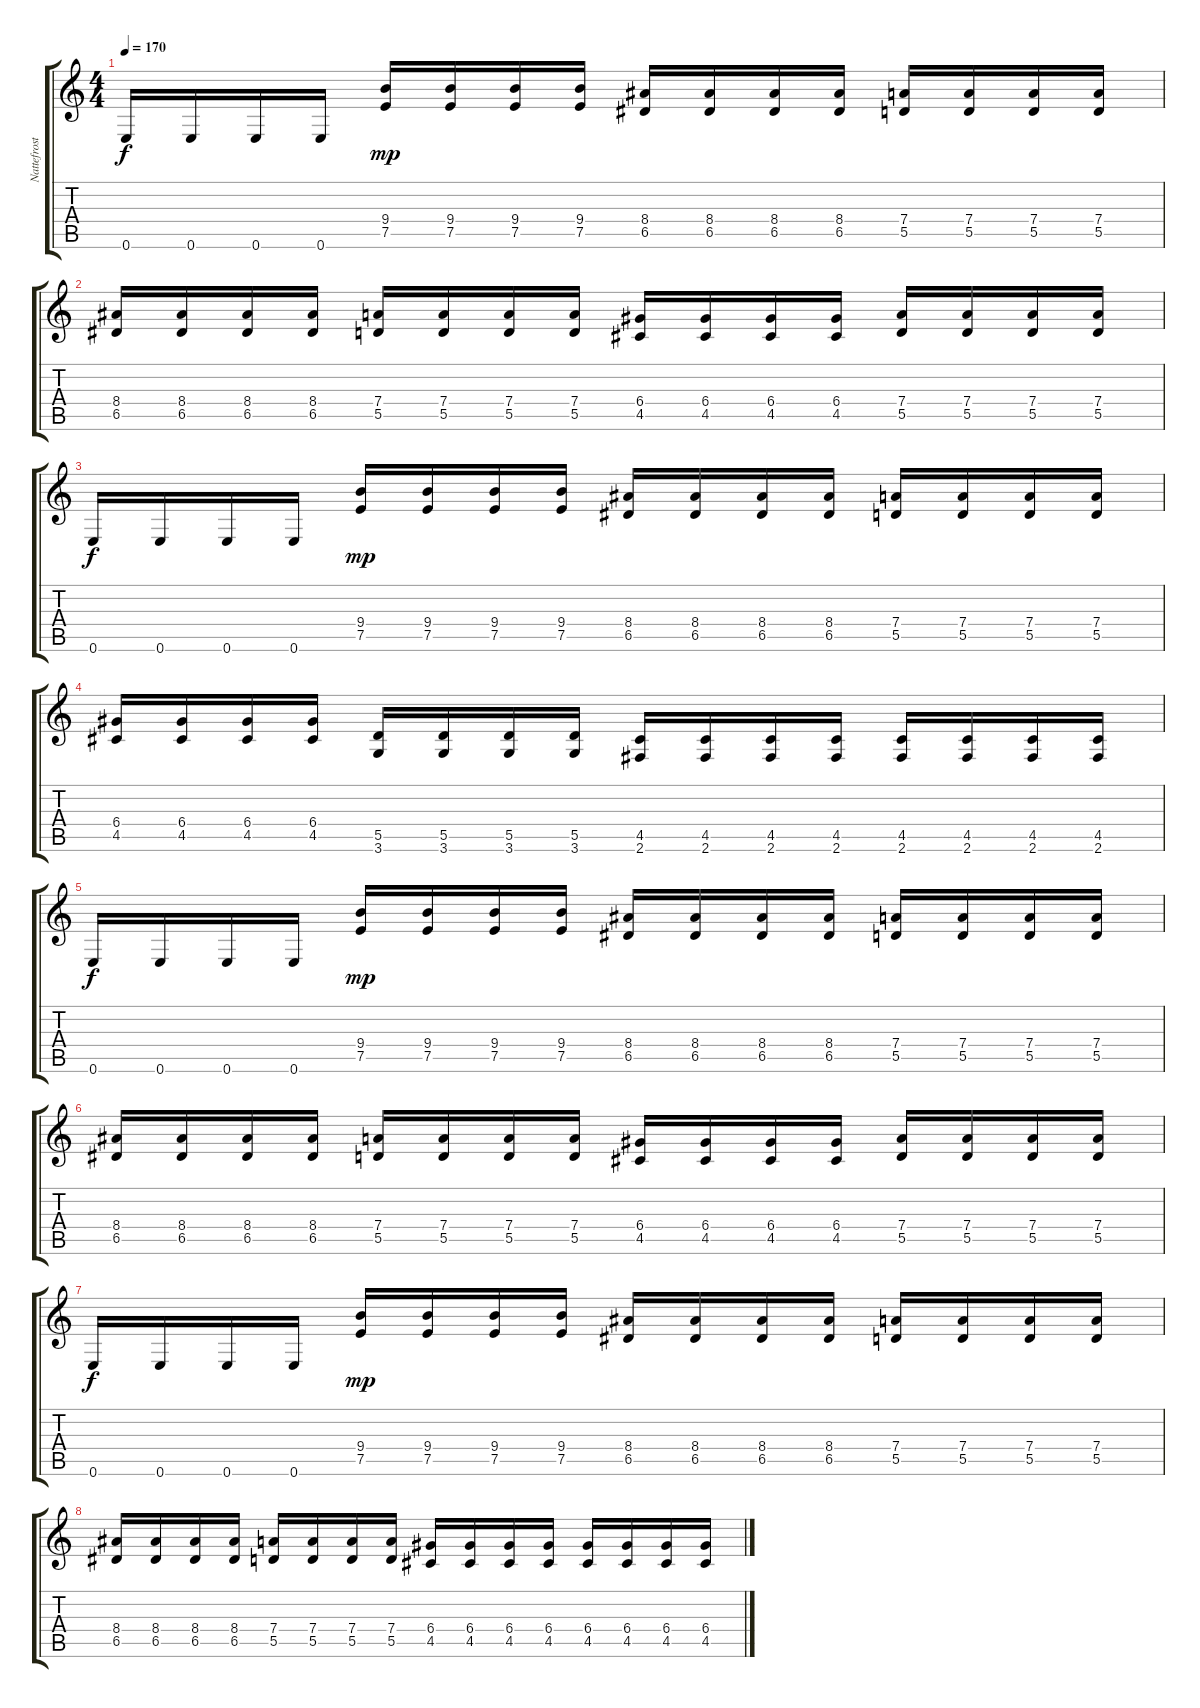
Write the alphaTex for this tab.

\track ("Nattefrost - Guitar" "Nattefrost") {instrument distortionguitar}
\staff {score tabs}
\tuning (E4 B3 G3 D3 A2 E2) {hide}
\ts (4 4)
\tempo 170
\clef g2
\ks c
0.6.16{dy f} 0.6.16 0.6.16 0.6.16 (9.4 7.5).16{dy mp} (9.4 7.5).16 (9.4 7.5).16 (9.4 7.5).16 (8.4 6.5).16 (8.4 6.5).16 (8.4 6.5).16 (8.4 6.5).16 (7.4 5.5).16 (7.4 5.5).16 (7.4 5.5).16 (7.4 5.5).16 |
(8.4 6.5).16 (8.4 6.5).16 (8.4 6.5).16 (8.4 6.5).16 (7.4 5.5).16 (7.4 5.5).16 (7.4 5.5).16 (7.4 5.5).16 (6.4 4.5).16 (6.4 4.5).16 (6.4 4.5).16 (6.4 4.5).16 (7.4 5.5).16 (7.4 5.5).16 (7.4 5.5).16 (7.4 5.5).16 |
0.6.16{dy f} 0.6.16 0.6.16 0.6.16 (9.4 7.5).16{dy mp} (9.4 7.5).16 (9.4 7.5).16 (9.4 7.5).16 (8.4 6.5).16 (8.4 6.5).16 (8.4 6.5).16 (8.4 6.5).16 (7.4 5.5).16 (7.4 5.5).16 (7.4 5.5).16 (7.4 5.5).16 |
(6.4 4.5).16 (6.4 4.5).16 (6.4 4.5).16 (6.4 4.5).16 (5.5 3.6).16 (5.5 3.6).16 (5.5 3.6).16 (5.5 3.6).16 (4.5 2.6).16 (4.5 2.6).16 (4.5 2.6).16 (4.5 2.6).16 (4.5 2.6).16 (4.5 2.6).16 (4.5 2.6).16 (4.5 2.6).16 |
0.6.16{dy f} 0.6.16 0.6.16 0.6.16 (9.4 7.5).16{dy mp} (9.4 7.5).16 (9.4 7.5).16 (9.4 7.5).16 (8.4 6.5).16 (8.4 6.5).16 (8.4 6.5).16 (8.4 6.5).16 (7.4 5.5).16 (7.4 5.5).16 (7.4 5.5).16 (7.4 5.5).16 |
(8.4 6.5).16 (8.4 6.5).16 (8.4 6.5).16 (8.4 6.5).16 (7.4 5.5).16 (7.4 5.5).16 (7.4 5.5).16 (7.4 5.5).16 (6.4 4.5).16 (6.4 4.5).16 (6.4 4.5).16 (6.4 4.5).16 (7.4 5.5).16 (7.4 5.5).16 (7.4 5.5).16 (7.4 5.5).16 |
0.6.16{dy f} 0.6.16 0.6.16 0.6.16 (9.4 7.5).16{dy mp} (9.4 7.5).16 (9.4 7.5).16 (9.4 7.5).16 (8.4 6.5).16 (8.4 6.5).16 (8.4 6.5).16 (8.4 6.5).16 (7.4 5.5).16 (7.4 5.5).16 (7.4 5.5).16 (7.4 5.5).16 |
(8.4 6.5).16 (8.4 6.5).16 (8.4 6.5).16 (8.4 6.5).16 (7.4 5.5).16 (7.4 5.5).16 (7.4 5.5).16 (7.4 5.5).16 (6.4 4.5).16 (6.4 4.5).16 (6.4 4.5).16 (6.4 4.5).16 (6.4 4.5).16 (6.4 4.5).16 (6.4 4.5).16 (6.4 4.5).16
